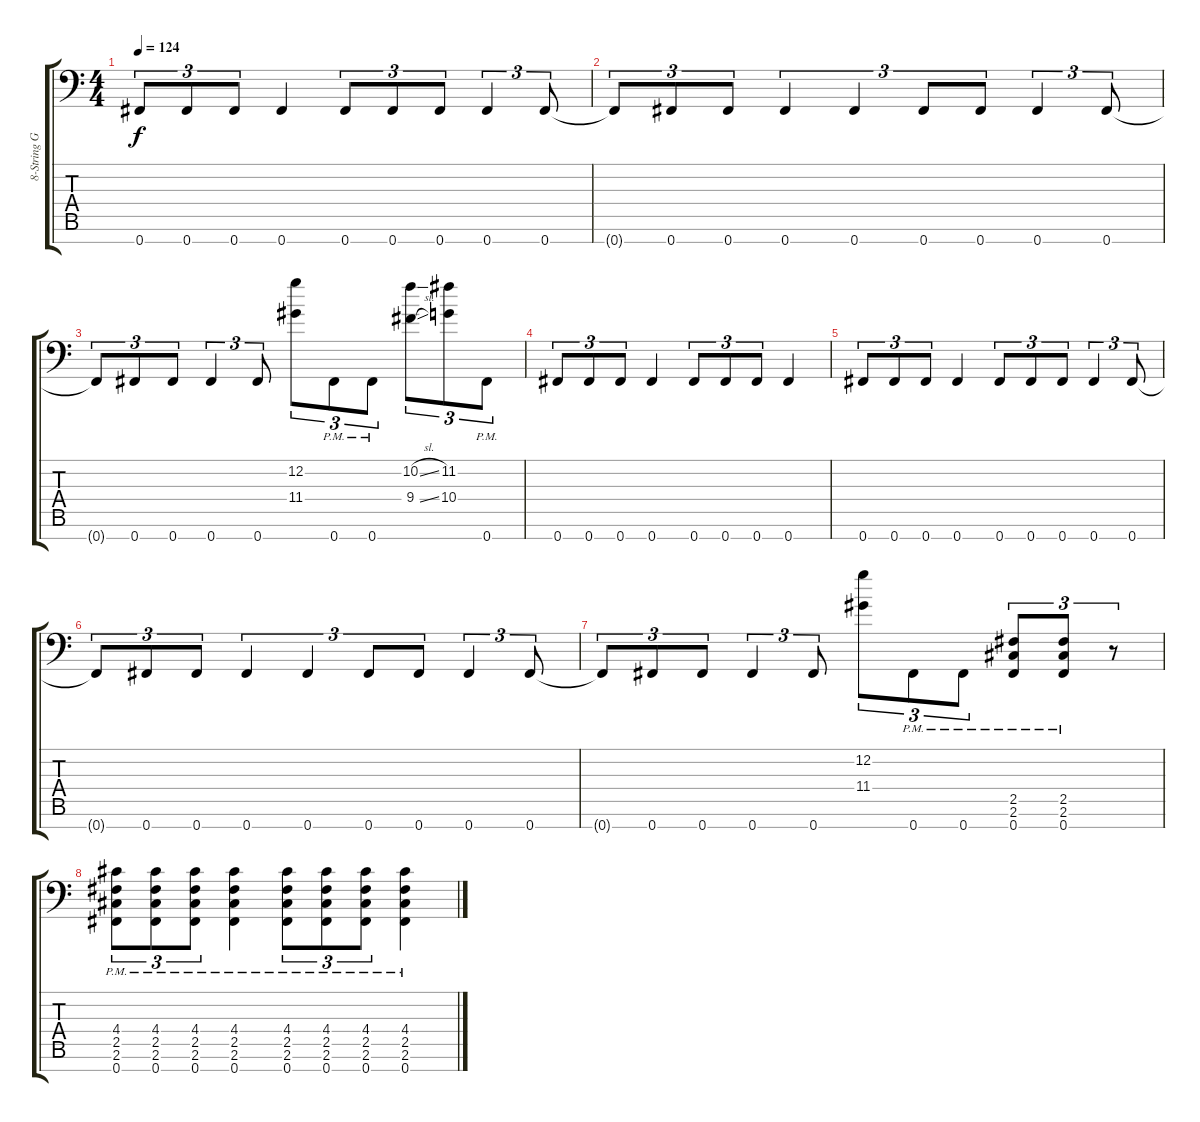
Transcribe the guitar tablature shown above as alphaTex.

\track ("8-String Guitar (Low 7) 1" "8-String G") {instrument distortionguitar}
\staff {score tabs}
\tuning (B3 G3 D3 A2 E2 B1 Gb1) {hide}
\ts (4 4)
\tempo 124
\clef f4
\ks c
0.7.8{tu (3 2) dy f} 0.7.8{tu (3 2)} 0.7.8{tu (3 2)} 0.7.4 0.7.8{tu (3 2)} 0.7.8{tu (3 2)} 0.7.8{tu (3 2)} 0.7.4{tu (3 2)} 0.7.8{tu (3 2)} |
0.7{t}.8{tu (3 2)} 0.7.8{tu (3 2)} 0.7.8{tu (3 2)} 0.7.4{tu (3 2)} 0.7.4{tu (3 2)} 0.7.8{tu (3 2)} 0.7.8{tu (3 2)} 0.7.4{tu (3 2)} 0.7.8{tu (3 2)} |
0.7{t}.8{tu (3 2)} 0.7.8{tu (3 2)} 0.7.8{tu (3 2)} 0.7.4{tu (3 2)} 0.7.8{tu (3 2)} (12.2 11.4).8{tu (3 2)} 0.7{pm}.8{tu (3 2)} 0.7{pm}.8{tu (3 2)} (10.2{sl} 9.4{sl}).8{tu (3 2)} (11.2 10.4).8{tu (3 2)} 0.7{pm}.8{tu (3 2)} |
0.7.8{tu (3 2)} 0.7.8{tu (3 2)} 0.7.8{tu (3 2)} 0.7.4 0.7.8{tu (3 2)} 0.7.8{tu (3 2)} 0.7.8{tu (3 2)} 0.7.4 |
0.7.8{tu (3 2)} 0.7.8{tu (3 2)} 0.7.8{tu (3 2)} 0.7.4 0.7.8{tu (3 2)} 0.7.8{tu (3 2)} 0.7.8{tu (3 2)} 0.7.4{tu (3 2)} 0.7.8{tu (3 2)} |
0.7{t}.8{tu (3 2)} 0.7.8{tu (3 2)} 0.7.8{tu (3 2)} 0.7.4{tu (3 2)} 0.7.4{tu (3 2)} 0.7.8{tu (3 2)} 0.7.8{tu (3 2)} 0.7.4{tu (3 2)} 0.7.8{tu (3 2)} |
0.7{t}.8{tu (3 2)} 0.7.8{tu (3 2)} 0.7.8{tu (3 2)} 0.7.4{tu (3 2)} 0.7.8{tu (3 2)} (12.2 11.4).8{tu (3 2)} 0.7{pm}.8{tu (3 2)} 0.7{pm}.8{tu (3 2)} (2.5{pm} 2.6{pm} 0.7{pm}).8{tu (3 2)} (2.5{pm} 2.6{pm} 0.7{pm}).8{tu (3 2)} r.8{tu (3 2)} |
(4.4{pm} 2.5{pm} 2.6{pm} 0.7{pm}).8{tu (3 2)} (4.4{pm} 2.5{pm} 2.6{pm} 0.7{pm}).8{tu (3 2)} (4.4{pm} 2.5{pm} 2.6{pm} 0.7{pm}).8{tu (3 2)} (4.4{pm} 2.5{pm} 2.6{pm} 0.7{pm}).4 (4.4{pm} 2.5{pm} 2.6{pm} 0.7{pm}).8{tu (3 2)} (4.4{pm} 2.5{pm} 2.6{pm} 0.7{pm}).8{tu (3 2)} (4.4{pm} 2.5{pm} 2.6{pm} 0.7{pm}).8{tu (3 2)} (4.4{pm} 2.5{pm} 2.6{pm} 0.7{pm}).4
